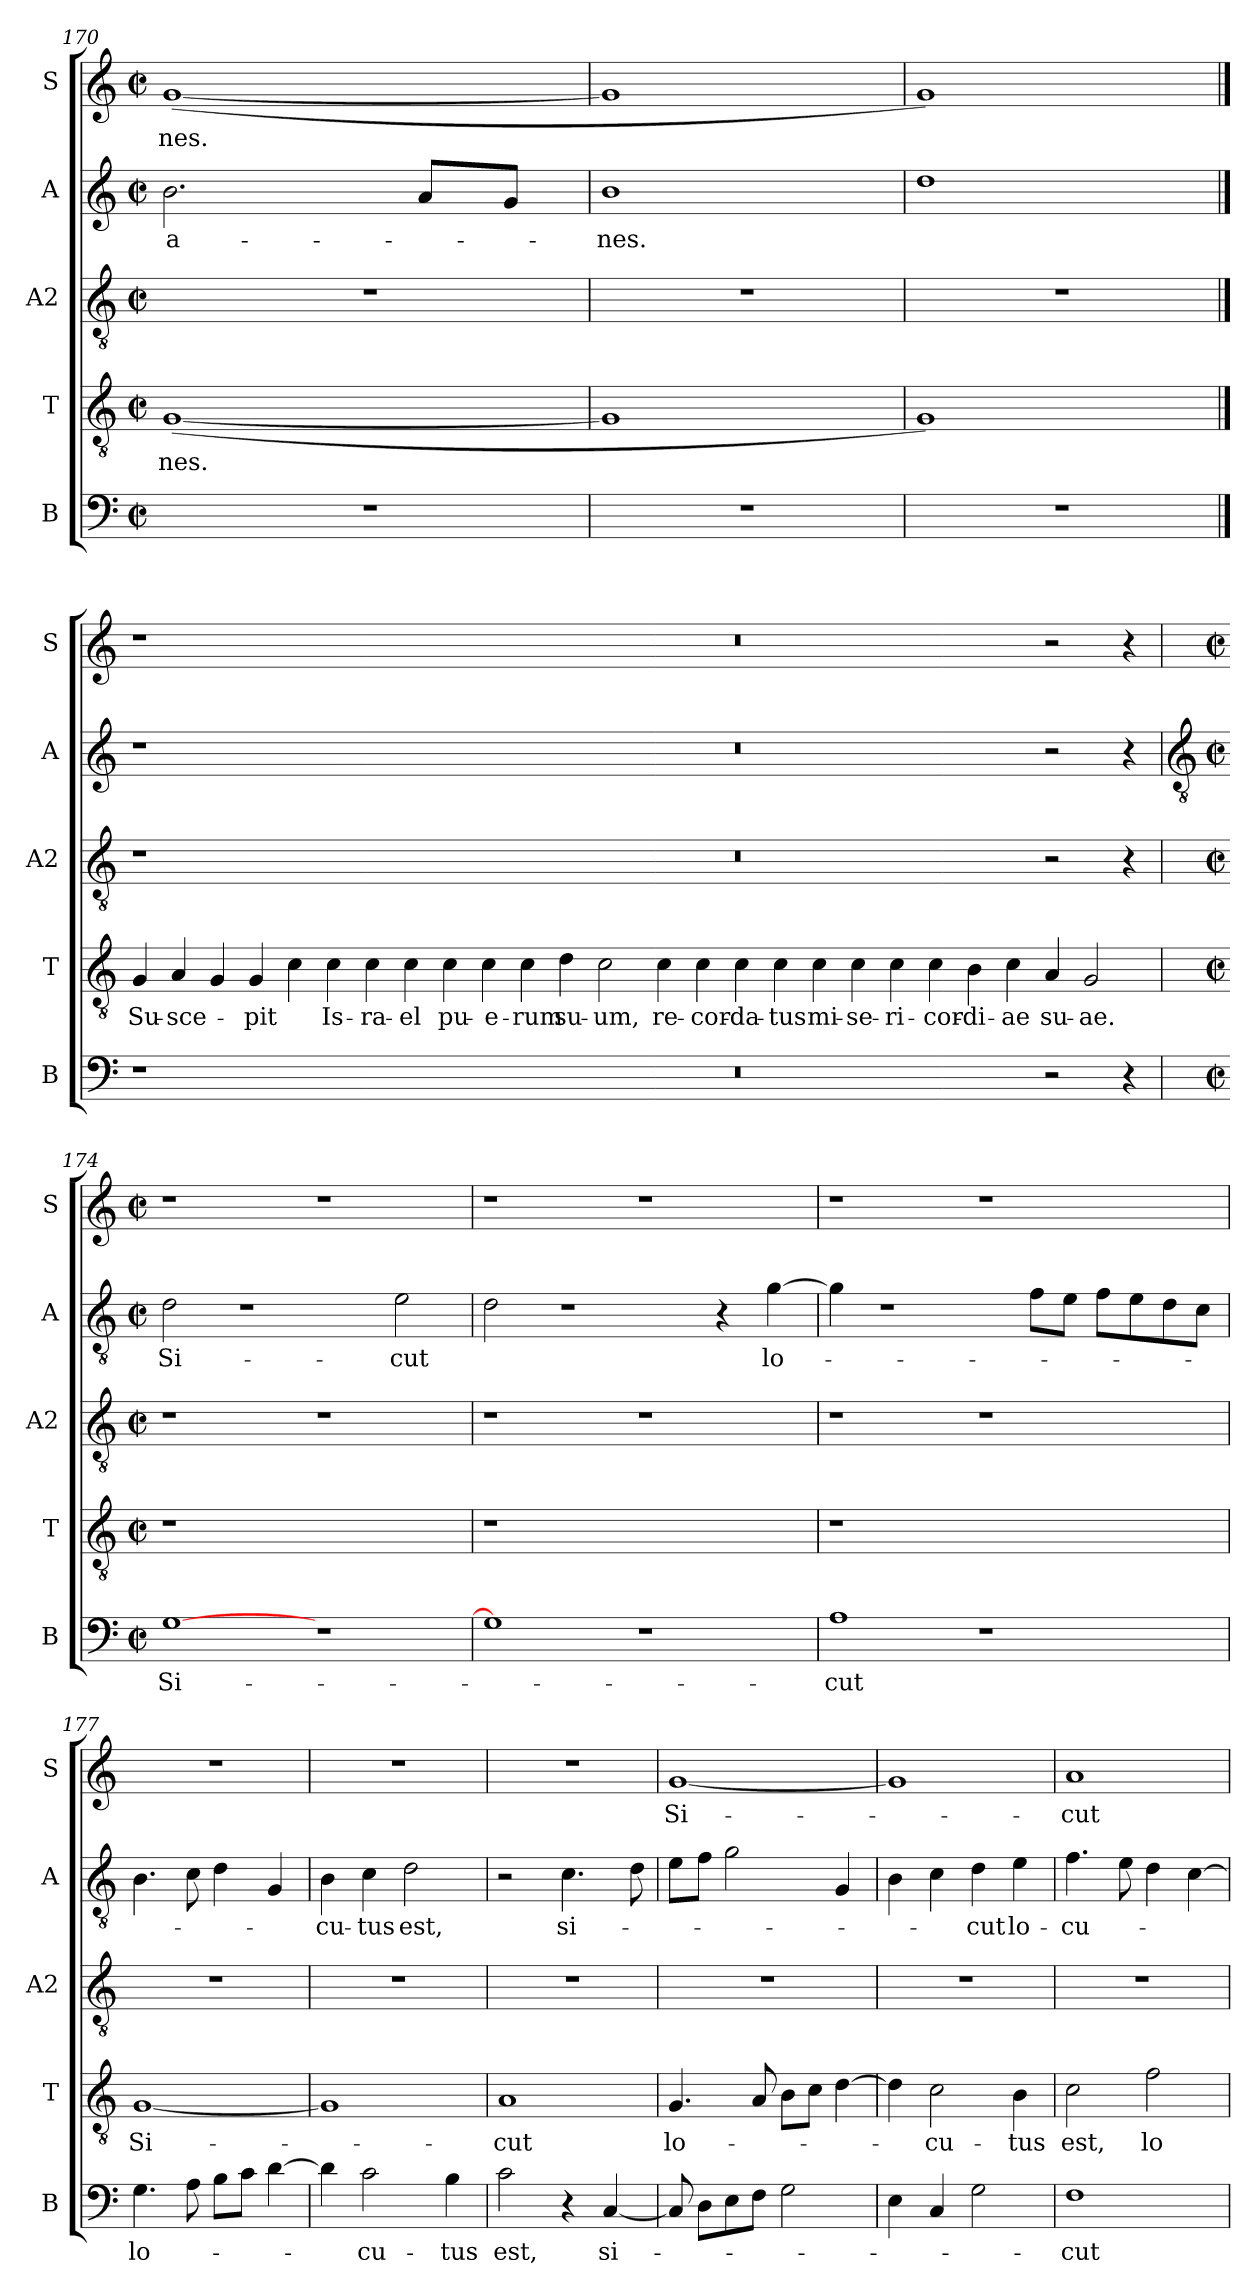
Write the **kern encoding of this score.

**kern	**text	**kern	**text	**kern	**kern	**text	**kern	**text
*part5	*part5	*part4	*part4	*part3	*part2	*part2	*part1	*part1
*staff5	*staff5	*staff4	*staff4	*staff3	*staff2	*staff2	*staff1	*staff1
*I"B	*	*I"T	*	*I"A2	*I"A	*	*I"S	*
*I'B	*	*I'T	*	*I'A2	*I'A	*	*I'S	*
!!LO:LB:g=z
*clefF4	*	*clefGv2	*	*clefGv2	*clefG2	*	*clefG2	*
*k[]	*	*k[]	*	*k[]	*k[]	*	*k[]	*
*M2/2	*	*M2/2	*	*M2/2	*M2/2	*	*M2/2	*
*met(c|)	*	*met(c|)	*	*met(c|)	*met(c|)	*	*met(c|)	*
=170	=170	=170	=170	=170	=170	=170	=170	=170
!	!	!	!LO:LY:b	!	!	!LO:LY:b	!	!LO:LY:b
1r	.	(>[1G	nes.	1r	2.b\	-a-	(>[1g	nes.
.	.	.	.	.	8a/L	.	.	.
.	.	.	.	.	8g/J	.	.	.
=171	=171	=171	=171	=171	=171	=171	=171	=171
!	!	!	!	!	!	!LO:LY:b	!	!
1r	.	1G]	.	1r	1b	-nes.	1g]	.
=172	=172	=172	=172	=172	=172	=172	=172	=172
1r	.	1G)	.	1r	1dd	.	1g)	.
!!LO:LB:g=z
==173	==173	==173	==173	==173	==173	==173	==173	==173
!	!	!	!LO:LY:b	!	!	!	!	!
1r	.	4G	Su-	1r	1r	.	1r	.
!	!	!	!LO:LY:b	!	!	!	!	!
.	.	4A	-sce-	.	.	.	.	.
.	.	4G	.	.	.	.	.	.
!	!	!	!LO:LY:b	!	!	!	!	!
.	.	4G	-pit	.	.	.	.	.
0.ryy	.	4c	.	0.ryy	0.ryy	.	0.ryy	.
!	!	!	!LO:LY:b	!	!	!	!	!
.	.	4c	Is-	.	.	.	.	.
!	!	!	!LO:LY:b	!	!	!	!	!
.	.	4c	-ra-	.	.	.	.	.
!	!	!	!LO:LY:b	!	!	!	!	!
.	.	4c	-el	.	.	.	.	.
!	!	!	!LO:LY:b	!	!	!	!	!
.	.	4c	pu-	.	.	.	.	.
!	!	!	!LO:LY:b	!	!	!	!	!
.	.	4c	-e-	.	.	.	.	.
!	!	!	!LO:LY:b	!	!	!	!	!
.	.	4c	-rum	.	.	.	.	.
!	!	!	!LO:LY:b	!	!	!	!	!
.	.	4d	su-	.	.	.	.	.
!	!	!	!LO:LY:b	!	!	!	!	!
.	.	2c	-um,	.	.	.	.	.
!	!	!	!LO:LY:b	!	!	!	!	!
.	.	4c	re-	.	.	.	.	.
!	!	!	!LO:LY:b	!	!	!	!	!
.	.	4c	-cor-	.	.	.	.	.
!	!	!	!LO:LY:b	!	!	!	!	!
0r	.	4c	-da-	0r	0r	.	0r	.
!	!	!	!LO:LY:b	!	!	!	!	!
.	.	4c	-tus	.	.	.	.	.
!	!	!	!LO:LY:b	!	!	!	!	!
.	.	4c	mi-	.	.	.	.	.
!	!	!	!LO:LY:b	!	!	!	!	!
.	.	4c	-se-	.	.	.	.	.
!	!	!	!LO:LY:b	!	!	!	!	!
.	.	4c	-ri-	.	.	.	.	.
!	!	!	!LO:LY:b	!	!	!	!	!
.	.	4c	-cor-	.	.	.	.	.
!	!	!	!LO:LY:b	!	!	!	!	!
.	.	4B	-di-	.	.	.	.	.
!	!	!	!LO:LY:b	!	!	!	!	!
.	.	4c	-ae	.	.	.	.	.
!	!	!	!LO:LY:b	!	!	!	!	!
2r	.	4A	su-	2r	2r	.	2r	.
!	!	!	!LO:LY:b	!	!	!	!	!
.	.	2G	-ae.	.	.	.	.	.
4r	.	.	.	4r	4r	.	4r	.
!!LO:LB:g=z
=174	=174	=174	=174	=174	=174	=174	=174	=174
*	*	*	*	*	*clefGv2	*	*	*
*M2/2	*	*M2/2	*	*M2/2	*M2/2	*	*M2/2	*
*met(c|)	*	*met(c|)	*	*met(c|)	*met(c|)	*	*met(c|)	*
!	!LO:LY:b	!	!	!	!	!LO:LY:b	!	!
[1G	Si-	1r	.	1r	2d\	Si-	1r	.
.	.	.	.	.	1r	.	.	.
1r	.	1ryy	.	1r	.	.	1r	.
!	!	!	!	!	!	!LO:LY:b	!	!
.	.	.	.	.	2e\	-cut	.	.
=175	=175	=175	=175	=175	=175	=175	=175	=175
1G]	.	1r	.	1r	2d\	.	1r	.
.	.	.	.	.	1r	.	.	.
1r	.	1ryy	.	1r	.	.	1r	.
.	.	.	.	.	4r	.	.	.
!	!	!	!	!	!	!LO:LY:b	!	!
.	.	.	.	.	[4g\	lo-	.	.
=176	=176	=176	=176	=176	=176	=176	=176	=176
!	!LO:LY:b	!	!	!	!	!	!	!
1A	cut	1r	.	1r	4g\]	.	1r	.
.	.	.	.	.	1r	.	.	.
1r	.	1ryy	.	1r	.	.	1r	.
.	.	.	.	.	8f\L	.	.	.
.	.	.	.	.	8e\J	.	.	.
.	.	.	.	.	8f\L	.	.	.
.	.	.	.	.	8e\	.	.	.
.	.	.	.	.	8d\	.	.	.
.	.	.	.	.	8c\J	.	.	.
=177	=177	=177	=177	=177	=177	=177	=177	=177
!	!LO:LY:b	!	!LO:LY:b	!	!	!	!	!
4.G\	lo-	[1G	Si-	1r	4.B\	.	1r	.
8A\	.	.	.	.	8c\	.	.	.
8B\L	.	.	.	.	4d\	.	.	.
8c\J	.	.	.	.	.	.	.	.
[4d\	.	.	.	.	4G/	.	.	.
=178	=178	=178	=178	=178	=178	=178	=178	=178
!	!	!	!	!	!	!LO:LY:b	!	!
4d\]	.	1G]	.	1r	4B\	-cu-	1r	.
!	!LO:LY:b	!	!	!	!	!LO:LY:b	!	!
2c\	-cu-	.	.	.	4c\	-tus	.	.
!	!	!	!	!	!	!LO:LY:b	!	!
.	.	.	.	.	2d\	est,	.	.
!	!LO:LY:b	!	!	!	!	!	!	!
4B\	-tus	.	.	.	.	.	.	.
=179	=179	=179	=179	=179	=179	=179	=179	=179
!	!LO:LY:b	!	!LO:LY:b	!	!	!	!	!
2c\	est,	1A	-cut	1r	2r	.	1r	.
!	!	!	!	!	!	!LO:LY:b	!	!
4r	.	.	.	.	4.c\	si-	.	.
!	!LO:LY:b	!	!	!	!	!	!	!
[4C/	si-	.	.	.	.	.	.	.
.	.	.	.	.	8d\	.	.	.
!!LO:PB:g=z
=180	=180	=180	=180	=180	=180	=180	=180	=180
!	!	!	!LO:LY:b	!	!	!	!	!LO:LY:b
8C/]	.	4.G/	lo-	1r	8e\L	.	[1g	Si-
8D\L	.	.	.	.	8f\J	.	.	.
8E\	.	.	.	.	2g\	.	.	.
8F\J	.	8A/	.	.	.	.	.	.
2G\	.	8B\L	.	.	.	.	.	.
.	.	8c\J	.	.	.	.	.	.
.	.	[4d\	.	.	4G/	.	.	.
=181	=181	=181	=181	=181	=181	=181	=181	=181
4E\	.	4d\]	.	1r	4B\	.	1g]	.
!	!	!	!LO:LY:b	!	!	!	!	!
4C/	.	2c\	-cu-	.	4c\	.	.	.
!	!	!	!	!	!	!LO:LY:b	!	!
2G\	.	.	.	.	4d\	-cut	.	.
!	!	!	!LO:LY:b	!	!	!LO:LY:b	!	!
.	.	4B\	-tus	.	4e\	lo-	.	.
=182	=182	=182	=182	=182	=182	=182	=182	=182
!	!LO:LY:b	!	!LO:LY:b	!	!	!LO:LY:b	!	!LO:LY:b
1F	-cut	2c\	est,	1r	4.f\	-cu-	1a	-cut
.	.	.	.	.	8e\	.	.	.
!	!	!	!LO:LY:b	!	!	!	!	!
.	.	2f\	lo-	.	4d\	.	.	.
.	.	.	.	.	[4c\	.	.	.
=	=	=	=	=	=	=	=	=
*-	*-	*-	*-	*-	*-	*-	*-	*-
